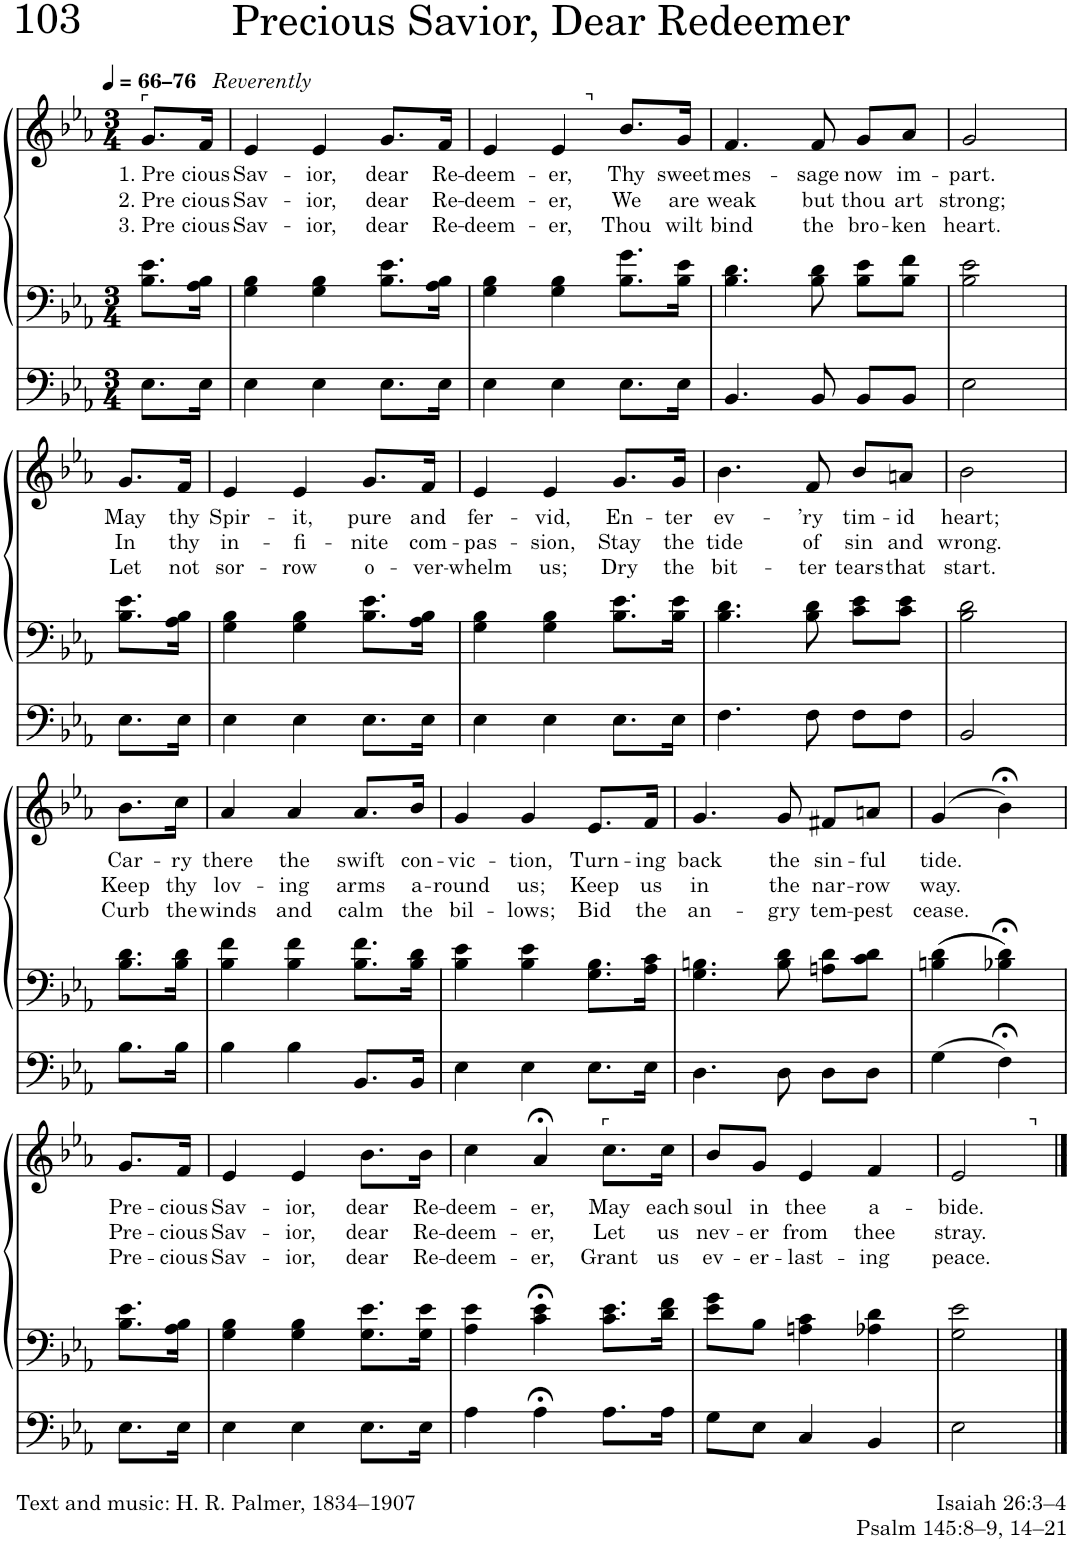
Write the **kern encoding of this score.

**kern	**kern	**kern	**text	**text	**text
*part1	*part1	*part1	*part1	*part1	*part1
*staff3	*staff2	*staff1	*staff1	*staff1	*staff1
*I"Organ	*	*	*	*	*
*I'Org.	*	*	*	*	*
*clefF4	*clefF4	*clefG2	*	*	*
*k[b-e-a-]	*k[b-e-a-]	*k[b-e-a-]	*	*	*
*M3/4	*M3/4	*M3/4	*	*	*
*MM66	*MM66	*MM66	*	*	*
=1	=1	=1	=1	=1	=1
!	!	!LO:TX:a:t=⌜	!	!	!
!	!	!LO:TX:a:B:t=–76	!	!	!
!	!	!	!LO:LY:b	!LO:LY:b	!LO:LY:b
8.E-\L	8.B-\ 8.e-\L	8.g/L	1. Pre	2. Pre	3. Pre
!	!	!LO:TX:a:i:t=Reverently	!	!	!
!	!	!	!LO:LY:b	!LO:LY:b	!LO:LY:b
16E-\Jk	16A-\ 16B-\Jk	16f/Jk	-cious	-cious	-cious
=2	=2	=2	=2	=2	=2
!	!	!	!LO:LY:b	!LO:LY:b	!LO:LY:b
4E-\	4G\ 4B-\	4e-/	Sav-	Sav-	Sav-
!	!	!	!LO:LY:b	!LO:LY:b	!LO:LY:b
4E-\	4G\ 4B-\	4e-/	-ior,	-ior,	-ior,
!	!	!	!LO:LY:b	!LO:LY:b	!LO:LY:b
8.E-\L	8.B-\ 8.e-\L	8.g/L	dear	dear	dear
!	!	!	!LO:LY:b	!LO:LY:b	!LO:LY:b
16E-\Jk	16A-\ 16B-\Jk	16f/Jk	Re-	Re-	Re-
=3	=3	=3	=3	=3	=3
!	!	!	!LO:LY:b	!LO:LY:b	!LO:LY:b
*	*	*^	*	*	*
4E-\	4G\ 4B-\	4e-/	4.ryy	-deem-	-deem-	-deem-
!	!	!	!	!LO:LY:b	!LO:LY:b	!LO:LY:b
4E-\	4G\ 4B-\	4e-/	.	-er,	-er,	-er,
!	!	!	!LO:TX:a:t=⌝	!	!	!
.	.	.	4.ryy	.	.	.
!	!	!	!	!LO:LY:b	!LO:LY:b	!LO:LY:b
8.E-\L	8.B-\ 8.g\L	8.b-/L	.	Thy	We	Thou
!	!	!	!	!LO:LY:b	!LO:LY:b	!LO:LY:b
16E-\Jk	16B-\ 16e-\Jk	16g/Jk	.	sweet	are	wilt
=4	=4	=4	=4	=4	=4	=4
!	!	!	!	!LO:LY:b	!LO:LY:b	!LO:LY:b
*	*	*v	*v	*	*	*
4.BB-/	4.B-\ 4.d\	4.f/	mes-	weak	bind
!	!	!	!LO:LY:b	!LO:LY:b	!LO:LY:b
8BB-/	8B-\ 8d\	8f/	-sage	but	the
!	!	!	!LO:LY:b	!LO:LY:b	!LO:LY:b
8BB-/L	8B-\ 8e-\L	8g/L	now	thou	bro-
!	!	!	!LO:LY:b	!LO:LY:b	!LO:LY:b
8BB-/J	8B-\ 8f\J	8a-/J	im-	art	-ken
=5	=5	=5	=5	=5	=5
!	!	!	!LO:LY:b	!LO:LY:b	!LO:LY:b
2E-\	2B-\ 2e-\	2g/	-part.	strong;	heart.
!!LO:LB:g=z
=6	=6	=6	=6	=6	=6
!	!	!	!LO:LY:b	!LO:LY:b	!LO:LY:b
8.E-\L	8.B-\ 8.e-\L	8.g/L	May	In	Let
!	!	!	!LO:LY:b	!LO:LY:b	!LO:LY:b
16E-\Jk	16A-\ 16B-\Jk	16f/Jk	thy	thy	not
=7	=7	=7	=7	=7	=7
!	!	!	!LO:LY:b	!LO:LY:b	!LO:LY:b
4E-\	4G\ 4B-\	4e-/	Spir-	in-	sor-
!	!	!	!LO:LY:b	!LO:LY:b	!LO:LY:b
4E-\	4G\ 4B-\	4e-/	-it,	-fi-	-row
!	!	!	!LO:LY:b	!LO:LY:b	!LO:LY:b
8.E-\L	8.B-\ 8.e-\L	8.g/L	pure	-nite	o-
!	!	!	!LO:LY:b	!LO:LY:b	!LO:LY:b
16E-\Jk	16A-\ 16B-\Jk	16f/Jk	and	com-	-ver-
=8	=8	=8	=8	=8	=8
!	!	!	!LO:LY:b	!LO:LY:b	!LO:LY:b
4E-\	4G\ 4B-\	4e-/	fer-	-pas-	-whelm
!	!	!	!LO:LY:b	!LO:LY:b	!LO:LY:b
4E-\	4G\ 4B-\	4e-/	-vid,	-sion,	us;
!	!	!	!LO:LY:b	!LO:LY:b	!LO:LY:b
8.E-\L	8.B-\ 8.e-\L	8.g/L	En-	Stay	Dry
!	!	!	!LO:LY:b	!LO:LY:b	!LO:LY:b
16E-\Jk	16B-\ 16e-\Jk	16g/Jk	-ter	the	the
=9	=9	=9	=9	=9	=9
!	!	!	!LO:LY:b	!LO:LY:b	!LO:LY:b
4.F\	4.B-\ 4.d\	4.b-\	ev-	tide	bit-
!	!	!	!LO:LY:b	!LO:LY:b	!LO:LY:b
8F\	8B-\ 8d\	8f/	-’ry	of	-ter
!	!	!	!LO:LY:b	!LO:LY:b	!LO:LY:b
8F\L	8c\ 8e-\L	8b-/L	tim-	sin	tears
!	!	!	!LO:LY:b	!LO:LY:b	!LO:LY:b
8F\J	8c\ 8e-\J	8an/J	-id	and	that
=10	=10	=10	=10	=10	=10
!	!	!	!LO:LY:b	!LO:LY:b	!LO:LY:b
2BB-/	2B-\ 2d\	2b-\	heart;	wrong.	start.
!!LO:LB:g=z
=11	=11	=11	=11	=11	=11
!	!	!	!LO:LY:b	!LO:LY:b	!LO:LY:b
8.B-\L	8.B-\ 8.d\L	8.b-\L	Car-	Keep	Curb
!	!	!	!LO:LY:b	!LO:LY:b	!LO:LY:b
16B-\Jk	16B-\ 16d\Jk	16cc\Jk	-ry	thy	the
=12	=12	=12	=12	=12	=12
!	!	!	!LO:LY:b	!LO:LY:b	!LO:LY:b
4B-\	4B-\ 4f\	4a-/	there	lov-	winds
!	!	!	!LO:LY:b	!LO:LY:b	!LO:LY:b
4B-\	4B-\ 4f\	4a-/	the	-ing	and
!	!	!	!LO:LY:b	!LO:LY:b	!LO:LY:b
8.BB-/L	8.B-\ 8.f\L	8.a-/L	swift	arms	calm
!	!	!	!LO:LY:b	!LO:LY:b	!LO:LY:b
16BB-/Jk	16B-\ 16d\Jk	16b-/Jk	con-	a-	the
=13	=13	=13	=13	=13	=13
!	!	!	!LO:LY:b	!LO:LY:b	!LO:LY:b
4E-\	4B-\ 4e-\	4g/	-vic-	-round	bil-
!	!	!	!LO:LY:b	!LO:LY:b	!LO:LY:b
4E-\	4B-\ 4e-\	4g/	-tion,	us;	-lows;
!	!	!	!LO:LY:b	!LO:LY:b	!LO:LY:b
8.E-\L	8.G\ 8.B-\L	8.e-/L	Turn-	Keep	Bid
!	!	!	!LO:LY:b	!LO:LY:b	!LO:LY:b
16E-\Jk	16A-\ 16c\Jk	16f/Jk	-ing	us	the
=14	=14	=14	=14	=14	=14
!	!	!	!LO:LY:b	!LO:LY:b	!LO:LY:b
4.D\	4.G\ 4.Bn\	4.g/	back	in	an-
!	!	!	!LO:LY:b	!LO:LY:b	!LO:LY:b
8D\	8B\ 8d\	8g/	the	the	-gry
!	!	!	!LO:LY:b	!LO:LY:b	!LO:LY:b
8D\L	8An\ 8d\L	8f#X/L	sin-	nar-	tem-
!	!	!	!LO:LY:b	!LO:LY:b	!LO:LY:b
8D\J	8c\ 8d\J	8an/J	-ful	-row	-pest
=15	=15	=15	=15	=15	=15
!	!	!	!LO:LY:b	!LO:LY:b	!LO:LY:b
4G\	4Bn\ 4d\	(4g/	tide.	way.	cease.
4F;<\	4B-X\;< 4d\;<	4b-;<\)	.	.	.
!!LO:LB:g=z
=16	=16	=16	=16	=16	=16
!	!	!	!LO:LY:b	!LO:LY:b	!LO:LY:b
8.E-\L	8.B-\ 8.e-\L	8.g/L	Pre-	Pre-	Pre-
!	!	!	!LO:LY:b	!LO:LY:b	!LO:LY:b
16E-\Jk	16A-\ 16B-\Jk	16f/Jk	-cious	-cious	-cious
=17	=17	=17	=17	=17	=17
!	!	!	!LO:LY:b	!LO:LY:b	!LO:LY:b
4E-\	4G\ 4B-\	4e-/	Sav-	Sav-	Sav-
!	!	!	!LO:LY:b	!LO:LY:b	!LO:LY:b
4E-\	4G\ 4B-\	4e-/	-ior,	-ior,	-ior,
!	!	!	!LO:LY:b	!LO:LY:b	!LO:LY:b
8.E-\L	8.G\ 8.e-\L	8.b-\L	dear	dear	dear
!	!	!	!LO:LY:b	!LO:LY:b	!LO:LY:b
16E-\Jk	16G\ 16e-\Jk	16b-\Jk	Re-	Re-	Re-
=18	=18	=18	=18	=18	=18
!	!	!	!LO:LY:b	!LO:LY:b	!LO:LY:b
4A-\	4A-\ 4e-\	4cc\	-deem-	-deem-	-deem-
!	!	!	!LO:LY:b	!LO:LY:b	!LO:LY:b
4A-;<\	4c\;< 4e-\;<	4a-;</	-er,	-er,	-er,
!	!	!LO:TX:a:t=⌜	!	!	!
!	!	!	!LO:LY:b	!LO:LY:b	!LO:LY:b
8.A-\L	8.c\ 8.e-\L	8.cc\L	May	Let	Grant
!	!	!	!LO:LY:b	!LO:LY:b	!LO:LY:b
16A-\Jk	16d\ 16f\Jk	16cc\Jk	each	us	us
=19	=19	=19	=19	=19	=19
!	!	!	!LO:LY:b	!LO:LY:b	!LO:LY:b
8G\L	8e-\ 8g\L	8b-/L	soul	nev-	ev-
!	!	!	!LO:LY:b	!LO:LY:b	!LO:LY:b
8E-\J	8B-\J	8g/J	in	-er	-er-
!	!	!	!LO:LY:b	!LO:LY:b	!LO:LY:b
4C/	4An\ 4c\	4e-/	thee	from	-last-
!	!	!	!LO:LY:b	!LO:LY:b	!LO:LY:b
4BB-/	4A-X\ 4d\	4f/	a-	thee	-ing
=20	=20	=20	=20	=20	=20
!	!	!	!LO:LY:b	!LO:LY:b	!LO:LY:b
*	*	*^	*	*	*
2E-\	2G\ 2e-\	2e-/	4.ryy	-bide.	stray.	peace.
!	!	!	!LO:TX:a:t=⌝	!	!	!
.	.	.	8ryy	.	.	.
*	*	*v	*v	*	*	*
==	==	==	==	==	==
*-	*-	*-	*-	*-	*-
